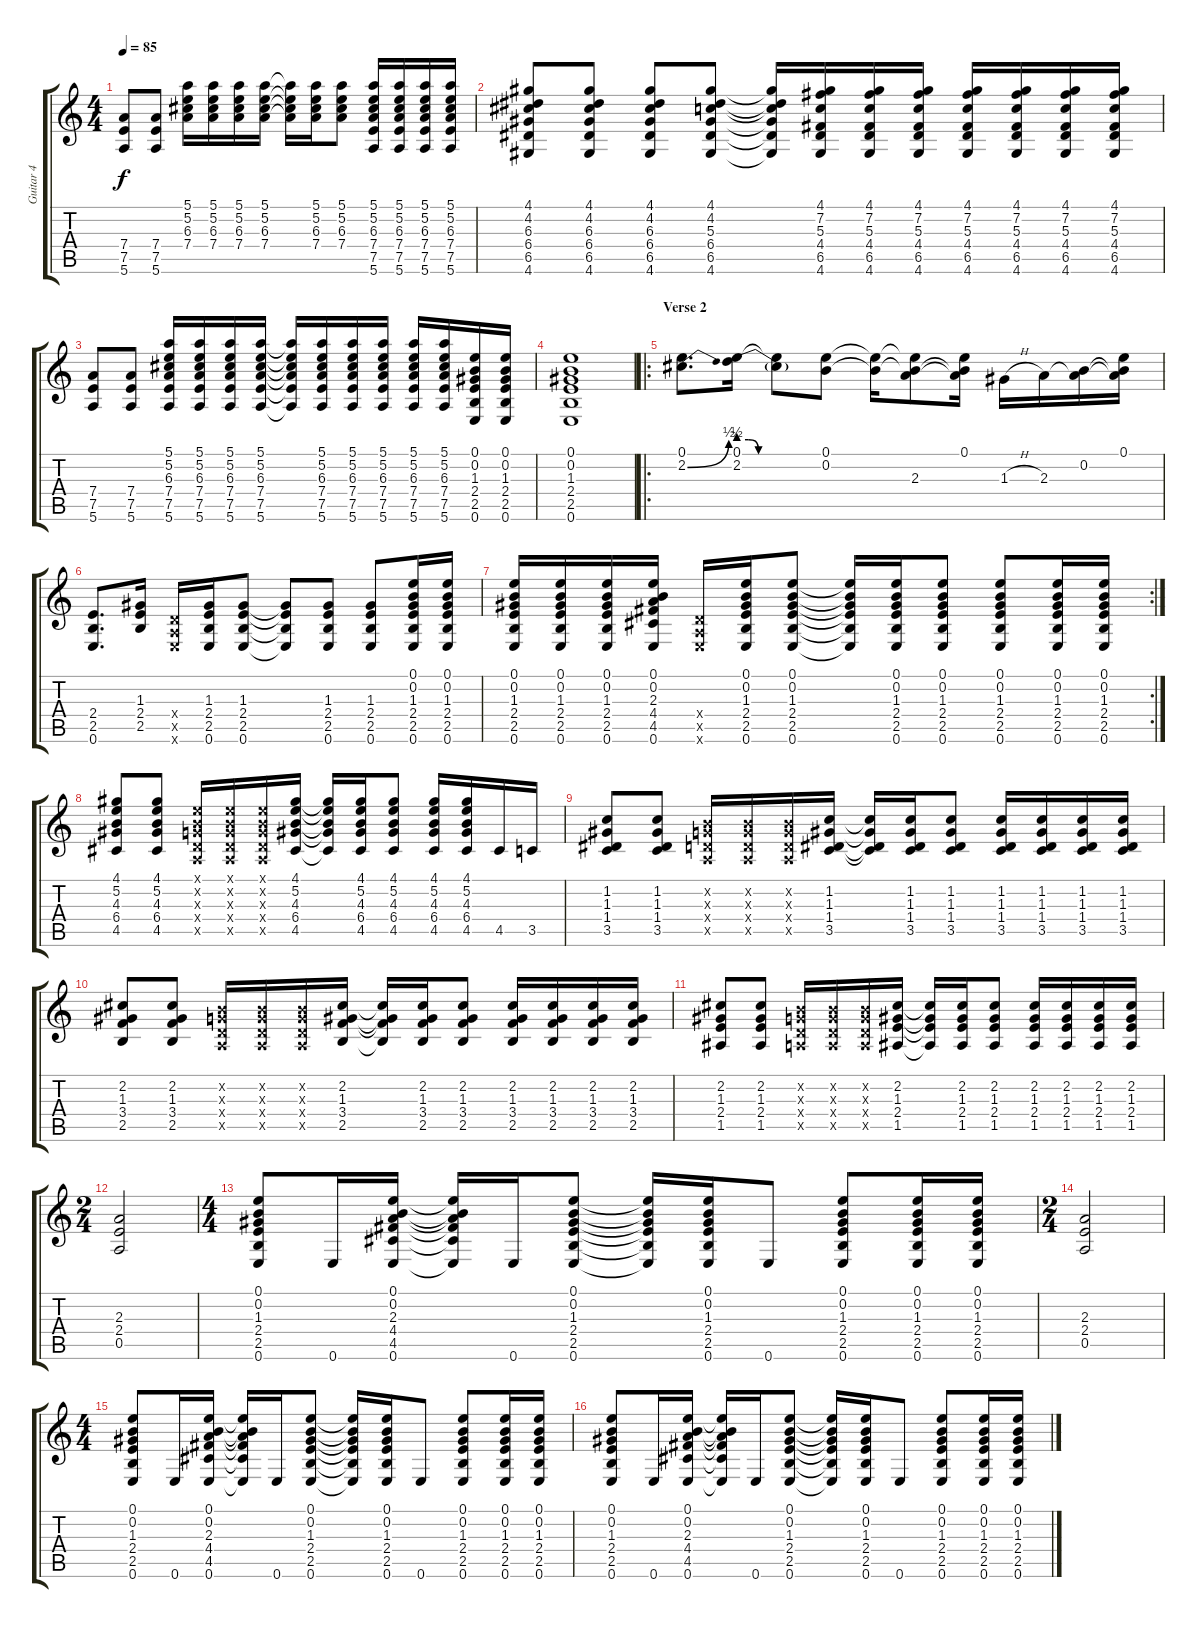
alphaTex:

\track ("Guitar 4" "Guitar 4") {instrument overdrivenguitar}
\staff {score tabs}
\tuning (E4 B3 G3 D3 A2 E2) {hide}
\ts (4 4)
\tempo 85
\clef g2
\ks c
(7.4 7.5 5.6).8{dy f} (7.4 7.5 5.6).8 (5.1 5.2 6.3 7.4).16 (5.1 5.2 6.3 7.4).16 (5.1 5.2 6.3 7.4).16 (5.1 5.2 6.3 7.4).16 (5.1{t} 5.2{t} 6.3{t} 7.4{t}).16 (5.1 5.2 6.3 7.4).16 (5.1 5.2 6.3 7.4).8 (5.1 5.2 6.3 7.4 7.5 5.6).16 (5.1 5.2 6.3 7.4 7.5 5.6).16 (5.1 5.2 6.3 7.4 7.5 5.6).16 (5.1 5.2 6.3 7.4 7.5 5.6).16 |
(4.1 4.2 6.3 6.4 6.5 4.6).8 (4.1 4.2 6.3 6.4 6.5 4.6).8 (4.1 4.2 6.3 6.4 6.5 4.6).8 (4.1 4.2 5.3 6.4 6.5 4.6).8 (4.1{t} 4.2{t} 5.3{t} 6.4{t} 6.5{t} 4.6{t}).16 (4.1 7.2 5.3 4.4 6.5 4.6).16 (4.1 7.2 5.3 4.4 6.5 4.6).16 (4.1 7.2 5.3 4.4 6.5 4.6).16 (4.1 7.2 5.3 4.4 6.5 4.6).16 (4.1 7.2 5.3 4.4 6.5 4.6).16 (4.1 7.2 5.3 4.4 6.5 4.6).16 (4.1 7.2 5.3 4.4 6.5 4.6).16 |
(7.4 7.5 5.6).8 (7.4 7.5 5.6).8 (5.1 5.2 6.3 7.4 7.5 5.6).16 (5.1 5.2 6.3 7.4 7.5 5.6).16 (5.1 5.2 6.3 7.4 7.5 5.6).16 (5.1 5.2 6.3 7.4 7.5 5.6).16 (5.1{t} 5.2{t} 6.3{t} 7.4{t} 7.5{t} 5.6{t}).16 (5.1 5.2 6.3 7.4 7.5 5.6).16 (5.1 5.2 6.3 7.4 7.5 5.6).16 (5.1 5.2 6.3 7.4 7.5 5.6).16 (5.1 5.2 6.3 7.4 7.5 5.6).16 (5.1 5.2 6.3 7.4 7.5 5.6).16 (0.1 0.2 1.3 2.4 2.5 0.6).16 (0.1 0.2 1.3 2.4 2.5 0.6).16 |
(0.1 0.2 1.3 2.4 2.5 0.6).1 |
\ro
\section ("" "Verse 2")
(0.1 2.2{be (bend 0 0 60 2)}).8{d} (0.1 2.2{be (custom 0 2 15 2 30 0 60 0)}).16 (0.1{t} 2.2{be (hold 0 0 60 0) t}).8 (0.1 0.2).8 (0.1{t} 0.2{t}).16 (0.1{t} 0.2{t} 2.3).8 (0.1 0.2{t} 2.3{t}).16 1.3{h}.16 2.3.16 (0.2 2.3{t}).16 (0.1 0.2{t} 2.3{t}).16 |
(2.4 2.5 0.6).8{d} (1.3 2.4 2.5).16 (0.4{x} 0.5{x} 0.6{x}).16 (1.3 2.4 2.5 0.6).16 (1.3 2.4 2.5 0.6).8 (1.3{t} 2.4{t} 2.5{t} 0.6{t}).8 (1.3 2.4 2.5 0.6).8 (1.3 2.4 2.5 0.6).8 (0.1 0.2 1.3 2.4 2.5 0.6).16 (0.1 0.2 1.3 2.4 2.5 0.6).16 |
\rc 2
(0.1 0.2 1.3 2.4 2.5 0.6).16 (0.1 0.2 1.3 2.4 2.5 0.6).16 (0.1 0.2 1.3 2.4 2.5 0.6).16 (0.1 0.2 2.3 4.4 4.5 0.6).16 (0.4{x} 0.5{x} 0.6{x}).16 (0.1 0.2 1.3 2.4 2.5 0.6).16 (0.1 0.2 1.3 2.4 2.5 0.6).8 (0.1{t} 0.2{t} 1.3{t} 2.4{t} 2.5{t} 0.6{t}).16 (0.1 0.2 1.3 2.4 2.5 0.6).16 (0.1 0.2 1.3 2.4 2.5 0.6).8 (0.1 0.2 1.3 2.4 2.5 0.6).8 (0.1 0.2 1.3 2.4 2.5 0.6).16 (0.1 0.2 1.3 2.4 2.5 0.6).16 |
(4.1 5.2 4.3 6.4 4.5).8 (4.1 5.2 4.3 6.4 4.5).8 (0.1{x} 0.2{x} 0.3{x} 0.4{x} 0.5{x}).16 (0.1{x} 0.2{x} 0.3{x} 0.4{x} 0.5{x}).16 (0.1{x} 0.2{x} 0.3{x} 0.4{x} 0.5{x}).16 (4.1 5.2 4.3 6.4 4.5).16 (4.1{t} 5.2{t} 4.3{t} 6.4{t} 4.5{t}).16 (4.1 5.2 4.3 6.4 4.5).16 (4.1 5.2 4.3 6.4 4.5).8 (4.1 5.2 4.3 6.4 4.5).16 (4.1 5.2 4.3 6.4 4.5).16 4.5.16 3.5.16 |
(1.2 1.3 1.4 3.5).8 (1.2 1.3 1.4 3.5).8 (0.2{x} 0.3{x} 0.4{x} 0.5{x}).16 (0.2{x} 0.3{x} 0.4{x} 0.5{x}).16 (0.2{x} 0.3{x} 0.4{x} 0.5{x}).16 (1.2 1.3 1.4 3.5).16 (1.2{t} 1.3{t} 1.4{t} 3.5{t}).16 (1.2 1.3 1.4 3.5).16 (1.2 1.3 1.4 3.5).8 (1.2 1.3 1.4 3.5).16 (1.2 1.3 1.4 3.5).16 (1.2 1.3 1.4 3.5).16 (1.2 1.3 1.4 3.5).16 |
(2.2 1.3 3.4 2.5).8 (2.2 1.3 3.4 2.5).8 (0.2{x} 0.3{x} 0.4{x} 0.5{x}).16 (0.2{x} 0.3{x} 0.4{x} 0.5{x}).16 (0.2{x} 0.3{x} 0.4{x} 0.5{x}).16 (2.2 1.3 3.4 2.5).16 (2.2{t} 1.3{t} 3.4{t} 2.5{t}).16 (2.2 1.3 3.4 2.5).16 (2.2 1.3 3.4 2.5).8 (2.2 1.3 3.4 2.5).16 (2.2 1.3 3.4 2.5).16 (2.2 1.3 3.4 2.5).16 (2.2 1.3 3.4 2.5).16 |
(2.2 1.3 2.4 1.5).8 (2.2 1.3 2.4 1.5).8 (0.2{x} 0.3{x} 0.4{x} 0.5{x}).16 (0.2{x} 0.3{x} 0.4{x} 0.5{x}).16 (0.2{x} 0.3{x} 0.4{x} 0.5{x}).16 (2.2 1.3 2.4 1.5).16 (2.2{t} 1.3{t} 2.4{t} 1.5{t}).16 (2.2 1.3 2.4 1.5).16 (2.2 1.3 2.4 1.5).8 (2.2 1.3 2.4 1.5).16 (2.2 1.3 2.4 1.5).16 (2.2 1.3 2.4 1.5).16 (2.2 1.3 2.4 1.5).16 |
\ts (2 4)
(2.3 2.4 0.5).2 |
\ts (4 4)
(0.1 0.2 1.3 2.4 2.5 0.6).8 0.6.16 (0.1 0.2 2.3 4.4 4.5 0.6).16 (0.1{t} 0.2{t} 2.3{t} 4.4{t} 4.5{t} 0.6{t}).16 0.6.16 (0.1 0.2 1.3 2.4 2.5 0.6).8 (0.1{t} 0.2{t} 1.3{t} 2.4{t} 2.5{t} 0.6{t}).16 (0.1 0.2 1.3 2.4 2.5 0.6).16 0.6.8 (0.1 0.2 1.3 2.4 2.5 0.6).8 (0.1 0.2 1.3 2.4 2.5 0.6).16 (0.1 0.2 1.3 2.4 2.5 0.6).16 |
\ts (2 4)
(2.3 2.4 0.5).2 |
\ts (4 4)
(0.1 0.2 1.3 2.4 2.5 0.6).8 0.6.16 (0.1 0.2 2.3 4.4 4.5 0.6).16 (0.1{t} 0.2{t} 2.3{t} 4.4{t} 4.5{t} 0.6{t}).16 0.6.16 (0.1 0.2 1.3 2.4 2.5 0.6).8 (0.1{t} 0.2{t} 1.3{t} 2.4{t} 2.5{t} 0.6{t}).16 (0.1 0.2 1.3 2.4 2.5 0.6).16 0.6.8 (0.1 0.2 1.3 2.4 2.5 0.6).8 (0.1 0.2 1.3 2.4 2.5 0.6).16 (0.1 0.2 1.3 2.4 2.5 0.6).16 |
(0.1 0.2 1.3 2.4 2.5 0.6).8 0.6.16 (0.1 0.2 2.3 4.4 4.5 0.6).16 (0.1{t} 0.2{t} 2.3{t} 4.4{t} 4.5{t} 0.6{t}).16 0.6.16 (0.1 0.2 1.3 2.4 2.5 0.6).8 (0.1{t} 0.2{t} 1.3{t} 2.4{t} 2.5{t} 0.6{t}).16 (0.1 0.2 1.3 2.4 2.5 0.6).16 0.6.8 (0.1 0.2 1.3 2.4 2.5 0.6).8 (0.1 0.2 1.3 2.4 2.5 0.6).16 (0.1 0.2 1.3 2.4 2.5 0.6).16
